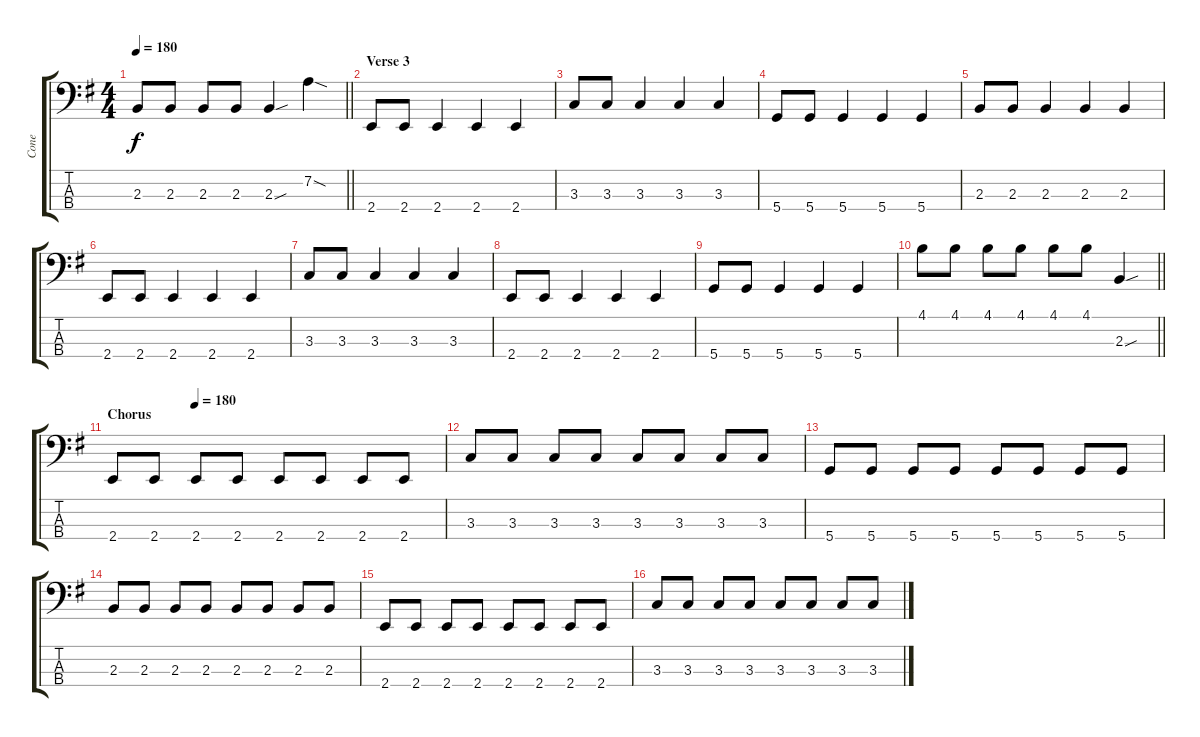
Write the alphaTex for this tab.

\track ("Cone" "Cone") {instrument electricbasspick}
\staff {score tabs}
\tuning (G2 D2 A1 D1) {hide}
\ts (4 4)
\tempo 180
\clef f4
\barLineRight lightlight
\ks g
2.3.8{dy f} 2.3.8 2.3.8 2.3.8 2.3{sou}.4 7.2{sod}.4 |
\section ("" "Verse 3")
2.4.8 2.4.8 2.4.4 2.4.4 2.4.4 |
3.3.8 3.3.8 3.3.4 3.3.4 3.3.4 |
5.4.8 5.4.8 5.4.4 5.4.4 5.4.4 |
2.3.8 2.3.8 2.3.4 2.3.4 2.3.4 |
2.4.8 2.4.8 2.4.4 2.4.4 2.4.4 |
3.3.8 3.3.8 3.3.4 3.3.4 3.3.4 |
2.4.8 2.4.8 2.4.4 2.4.4 2.4.4 |
5.4.8 5.4.8 5.4.4 5.4.4 5.4.4 |
\barLineRight lightlight
4.1.8 4.1.8 4.1.8 4.1.8 4.1.8 4.1.8 2.3{sou}.4 |
\section ("" "Chorus")
\tempo (180 0.25)
2.4.8 2.4.8 2.4.8 2.4.8 2.4.8 2.4.8 2.4.8 2.4.8 |
3.3.8 3.3.8 3.3.8 3.3.8 3.3.8 3.3.8 3.3.8 3.3.8 |
5.4.8 5.4.8 5.4.8 5.4.8 5.4.8 5.4.8 5.4.8 5.4.8 |
2.3.8 2.3.8 2.3.8 2.3.8 2.3.8 2.3.8 2.3.8 2.3.8 |
2.4.8 2.4.8 2.4.8 2.4.8 2.4.8 2.4.8 2.4.8 2.4.8 |
3.3.8 3.3.8 3.3.8 3.3.8 3.3.8 3.3.8 3.3.8 3.3.8
